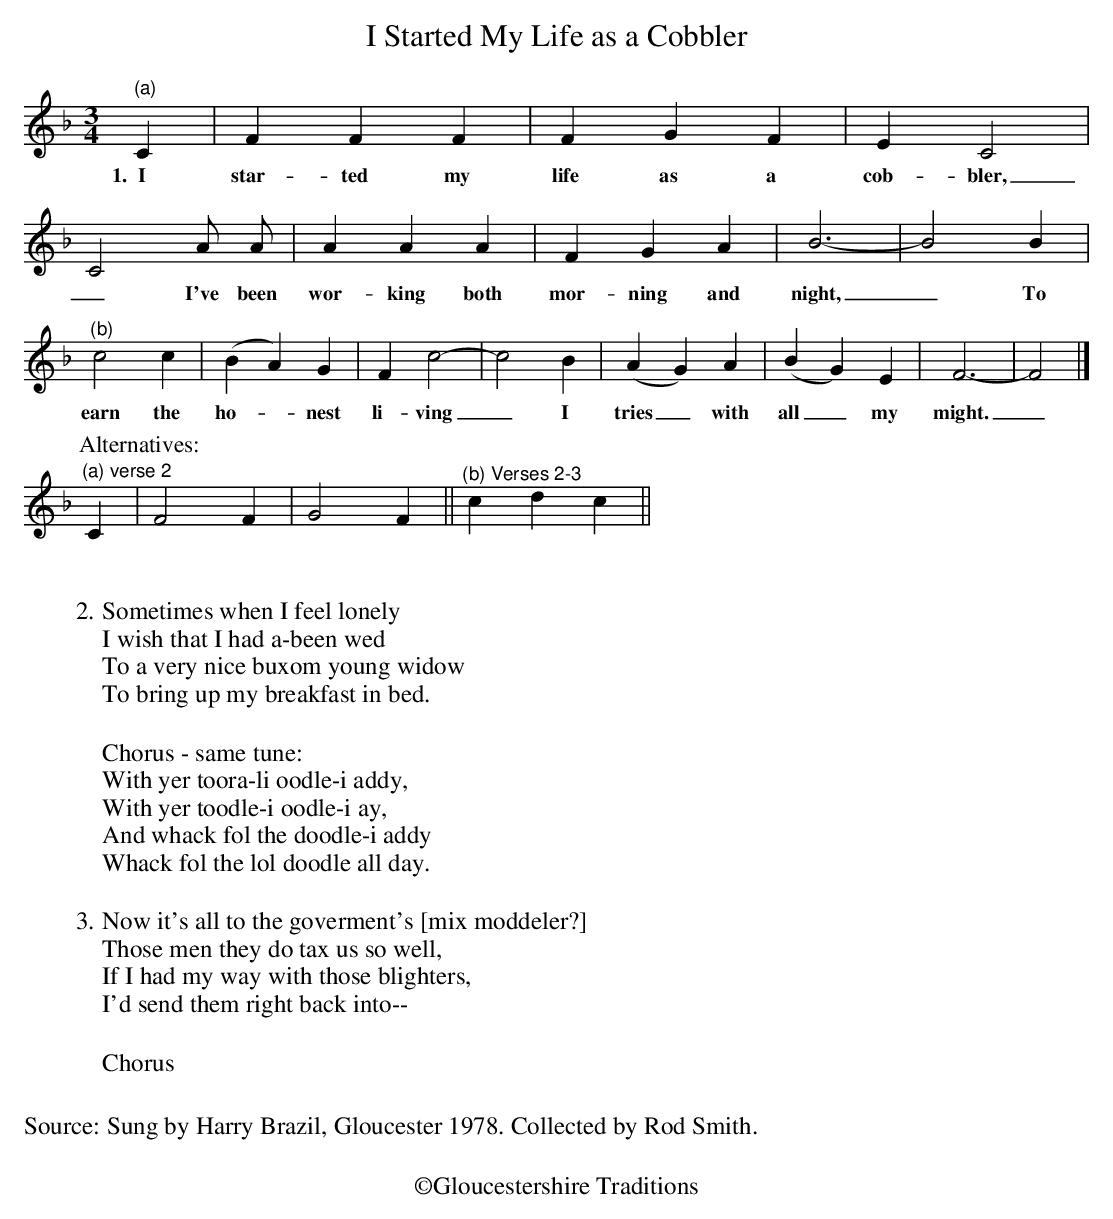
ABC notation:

X:1
T: I Started My Life as a Cobbler
M: 3/4
L: 1/4
K: F
"(a)"C | FFF | FGF | EC2 | C2A/2 A/2 | AAA |\
w:1.~~I star-ted my life as a cob-bler,_ I've been wor-king both
FGA | B3- |B2 B|
w:mor-ning and night, _ To
 "^(b)"c2 c  | (BA)G | \
w:earn the ho-_nest
Fc2- | c2B |( AG)A | (BG)E | F3- | F2 |]
w: li-ving_ I tries_ with all_ my might._
P:Alternatives:
"^(a) verse 2"C|F2F |G2F ||"^(b) Verses 2-3"\
cdc ||
%%vskip
W:2.Sometimes when I feel lonely
W: I wish that I had a-been wed
W: To a very nice buxom young widow
W: To bring up my breakfast in bed.
%%vskip
W:Chorus - same tune:
W:With yer toora-li oodle-i addy,
W: With yer toodle-i oodle-i ay,
W:And whack fol the doodle-i addy
W: Whack fol the lol doodle all day.
%%vskip
W:3. Now it's all to the goverment's [mix moddeler?]
W: Those men they do tax us so well,
W:If I had my way with those blighters,
W: I'd send them right back into--
%%vskip
W: Chorus
